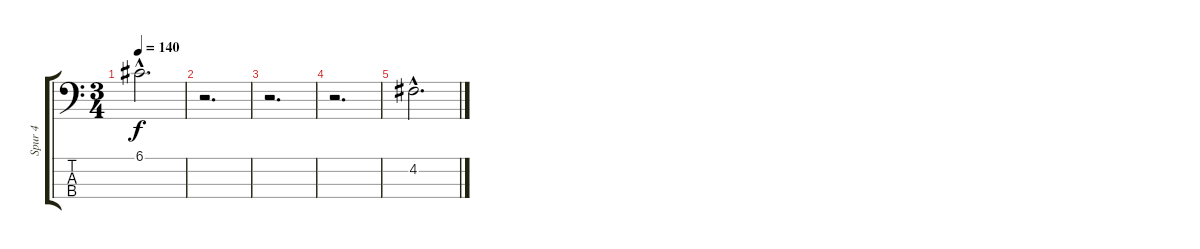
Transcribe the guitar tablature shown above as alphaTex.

\track ("Spur 4" "Spur 4") {instrument acousticbass}
\staff {score tabs}
\tuning (G2 D2 A1 E1) {hide}
\ts (3 4)
\tempo 140
\clef f4
\ks c
6.1{hac}.2{d dy f} |
r.2{d} |
r.2{d} |
r.2{d} |
4.2{hac}.2{d}
